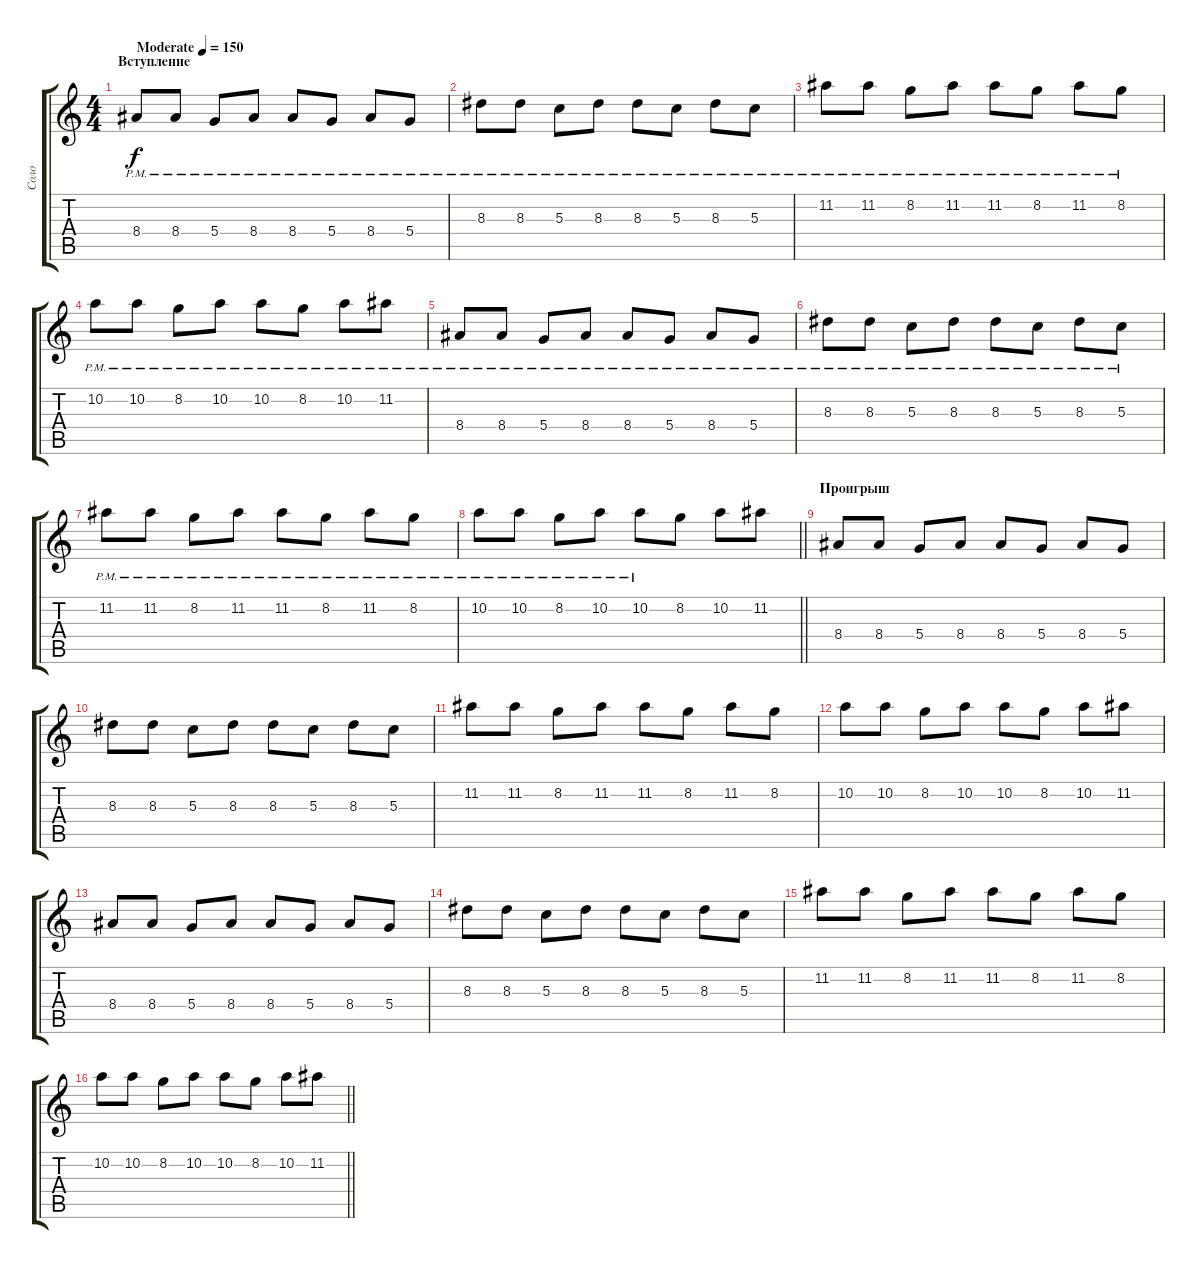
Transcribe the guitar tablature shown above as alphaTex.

\track ("Соло" "Соло") {instrument distortionguitar}
\staff {score tabs}
\tuning (E4 B3 G3 D3 A2 D2) {hide}
\ts (4 4)
\section ("" "Вступление ")
\tempo (150 "Moderate")
\clef g2
\ks c
8.4{pm}.8{dy f instrument distortionguitar} 8.4{pm}.8 5.4{pm}.8 8.4{pm}.8 8.4{pm}.8 5.4{pm}.8 8.4{pm}.8 5.4{pm}.8 |
8.3{pm}.8 8.3{pm}.8 5.3{pm}.8 8.3{pm}.8 8.3{pm}.8 5.3{pm}.8 8.3{pm}.8 5.3{pm}.8 |
11.2{pm}.8 11.2{pm}.8 8.2{pm}.8 11.2{pm}.8 11.2{pm}.8 8.2{pm}.8 11.2{pm}.8 8.2{pm}.8 |
10.2{pm}.8 10.2{pm}.8 8.2{pm}.8 10.2{pm}.8 10.2{pm}.8 8.2{pm}.8 10.2{pm}.8 11.2{pm}.8 |
8.4{pm}.8 8.4{pm}.8 5.4{pm}.8 8.4{pm}.8 8.4{pm}.8 5.4{pm}.8 8.4{pm}.8 5.4{pm}.8 |
8.3{pm}.8 8.3{pm}.8 5.3{pm}.8 8.3{pm}.8 8.3{pm}.8 5.3{pm}.8 8.3{pm}.8 5.3{pm}.8 |
11.2{pm}.8 11.2{pm}.8 8.2{pm}.8 11.2{pm}.8 11.2{pm}.8 8.2{pm}.8 11.2{pm}.8 8.2{pm}.8 |
\barLineRight lightlight
10.2{pm}.8 10.2{pm}.8 8.2{pm}.8 10.2{pm}.8 10.2{pm}.8 8.2.8 10.2.8 11.2.8 |
\section ("" "Проигрыш ")
8.4.8 8.4.8 5.4.8 8.4.8 8.4.8 5.4.8 8.4.8 5.4.8 |
8.3.8 8.3.8 5.3.8 8.3.8 8.3.8 5.3.8 8.3.8 5.3.8 |
11.2.8 11.2.8 8.2.8 11.2.8 11.2.8 8.2.8 11.2.8 8.2.8 |
10.2.8 10.2.8 8.2.8 10.2.8 10.2.8 8.2.8 10.2.8 11.2.8 |
8.4.8 8.4.8 5.4.8 8.4.8 8.4.8 5.4.8 8.4.8 5.4.8 |
8.3.8 8.3.8 5.3.8 8.3.8 8.3.8 5.3.8 8.3.8 5.3.8 |
11.2.8 11.2.8 8.2.8 11.2.8 11.2.8 8.2.8 11.2.8 8.2.8 |
\barLineRight lightlight
10.2.8 10.2.8 8.2.8 10.2.8 10.2.8 8.2.8 10.2.8 11.2.8
